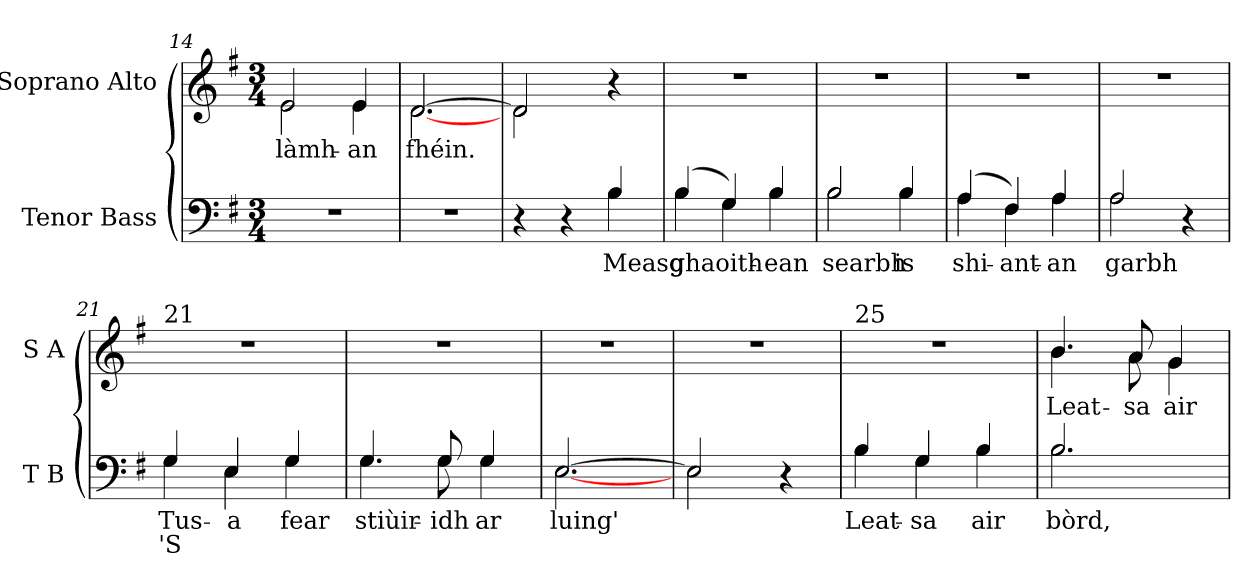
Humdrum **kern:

**kern	**text	**text	**kern	**text
*part2	*part2	*part2	*part1	*part1
*staff2	*staff2	*staff2	*staff1	*staff1
*I"Tenor Bass	*	*	*I"Soprano Alto	*
*I'T B	*	*	*I'S A	*
*clefF4	*	*	*clefG2	*
*k[f#]	*	*	*k[f#]	*
*G:	*	*	*G:	*
*M3/4	*	*	*M3/4	*
=14	=14	=14	=14	=14
!LO:N:vis=1	!	!	!	!
!	!	!	!	!LO:LY:b:color=#000000
*	*	*	*^	*
2.r	.	.	2ei/	2ei\	làmh-
!	!	!	!	!	!LO:LY:b:color=#000000
.	.	.	4ei/	4ei\	-an
=15	=15	=15	=15	=15	=15
!LO:N:vis=1	!	!	!	!	!
!	!	!	!	!	!LO:LY:b:color=#000000
2.r	.	.	[2.di/	[2.di\	fhéin.
=16	=16	=16	=16	=16	=16
*^	*	*	*	*	*
4r	4ryy	.	.	2di/]	2di\	.
4r	4ryy	.	.	.	.	.
!	!	!LO:LY:a:color=#000000	!	!	!	!
4Bi/	4Bi\	Measg	.	4r	4ryy	.
*	*	*	*	*v	*v	*
!!LO:PB:g=z
=17	=17	=17	=17	=17	=17
*	*	*	*	*^	*
!	!	!	!	!LO:TX:a:t=17	!	!
!	!	!LO:LY:a:color=#000000	!	!LO:N:vis=1	!	!
*	*	*	*	*v	*v	*
(4Bi/	4Bi\	ghaoith-	.	2.r	.
4Gi/)	4Gi\	.	.	.	.
!	!	!LO:LY:a:color=#000000	!	!	!
4Bi/	4Bi\	-ean	.	.	.
=18	=18	=18	=18	=18	=18
!	!	!LO:LY:a:color=#000000	!	!LO:N:vis=1	!
2Bi/	2Bi\	searbh	.	2.r	.
!	!	!LO:LY:a:color=#000000	!	!	!
4Bi/	4Bi\	is	.	.	.
=19	=19	=19	=19	=19	=19
!	!	!LO:LY:a:color=#000000	!	!LO:N:vis=1	!
(4Ai/	4Ai\	shi-	.	2.r	.
!	!	!LO:LY:a:color=#000000	!	!	!
4F#i/)	4F#i\	-ant-	.	.	.
!	!	!LO:LY:a:color=#000000	!	!	!
4Ai/	4Ai\	-an	.	.	.
=20	=20	=20	=20	=20	=20
!	!	!LO:LY:a:color=#000000	!	!LO:N:vis=1	!
2Ai/	2Ai\	garbh	.	2.r	.
4r	4ryy	.	.	.	.
!!LO:LB:g=z
=21	=21	=21	=21	=21	=21
!	!	!	!	!LO:TX:a:t=21	!
!	!	!LO:LY:a:color=#000000	!LO:LY:a:color=#000000	!LO:N:vis=1	!
4Gi/	4Gi\	Tus-	-'S	2.r	.
!	!	!LO:LY:a:color=#000000	!	!	!
4Ei/	4Ei\	a	.	.	.
!	!	!LO:LY:a:color=#000000	!	!	!
4Gi/	4Gi\	fear	.	.	.
=22	=22	=22	=22	=22	=22
!	!	!LO:LY:a:color=#000000	!	!LO:N:vis=1	!
4.Gi/	4.Gi\	stiùir-	.	2.r	.
!	!	!LO:LY:a:color=#000000	!	!	!
8Gi/	8Gi\	-idh	.	.	.
!	!	!LO:LY:a:color=#000000	!	!	!
4Gi/	4Gi\	ar	.	.	.
=23	=23	=23	=23	=23	=23
!	!	!LO:LY:a:color=#000000	!	!LO:N:vis=1	!
[2.Ei/	[2.Ei\	luing'	.	2.r	.
=24	=24	=24	=24	=24	=24
!	!	!	!	!LO:N:vis=1	!
2Ei/]	2Ei\	.	.	2.r	.
4r	4ryy	.	.	.	.
!!LO:LB:g=z
=25	=25	=25	=25	=25	=25
!	!	!	!	!LO:TX:a:t=25	!
!	!	!LO:LY:a:color=#000000	!	!LO:N:vis=1	!
4Bi/	4Bi\	Leat-	.	2.r	.
!	!	!LO:LY:a:color=#000000	!	!	!
4Gi/	4Gi\	-sa	.	.	.
!	!	!LO:LY:a:color=#000000	!	!	!
4Bi/	4Bi\	air	.	.	.
=26	=26	=26	=26	=26	=26
!	!	!LO:LY:a:color=#000000	!	!	!
!	!	!	!	!	!LO:LY:b:color=#000000
*	*	*	*	*^	*
2.Bi/	2.Bi\	bòrd,	.	4.bi/	4.bi\	Leat-
!	!	!	!	!	!	!LO:LY:b:color=#000000
.	.	.	.	8ai/	8ai\	-sa
!	!	!	!	!	!	!LO:LY:b:color=#000000
.	.	.	.	4gi/	4gi\	air
*v	*v	*	*	*	*	*
*	*	*	*v	*v	*
=	=	=	=	=
*-	*-	*-	*-	*-
